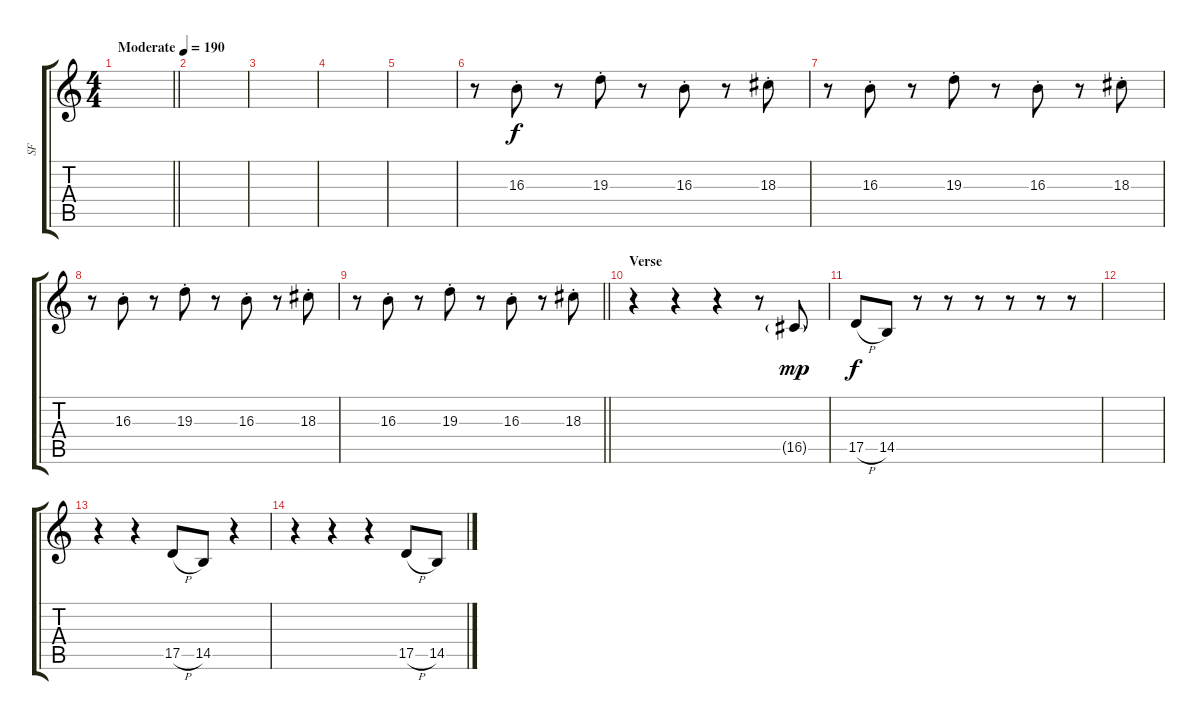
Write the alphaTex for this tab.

\track ("SF" "SF") {instrument electricpiano1}
\staff {score tabs}
\tuning (E4 E5 G3 D3 A2 E2) {hide}
\ts (4 4)
\tempo (190 "Moderate")
\clef g2
\barLineRight lightlight
\ks c
|
|
|
|
|
r.8 16.3{st}.8 r.8 19.3{st}.8 r.8 16.3{st}.8 r.8 18.3{st}.8 |
r.8 16.3{st}.8 r.8 19.3{st}.8 r.8 16.3{st}.8 r.8 18.3{st}.8 |
r.8 16.3{st}.8 r.8 19.3{st}.8 r.8 16.3{st}.8 r.8 18.3{st}.8 |
\barLineRight lightlight
r.8 16.3{st}.8 r.8 19.3{st}.8 r.8 16.3{st}.8 r.8 18.3{st}.8 |
\section ("" "Verse")
r.4{instrument lead2sawtooth} r.4 r.4 r.8 16.5{g}.8{dy mp} |
17.5{h}.8{dy f} 14.5.8 r.8 r.8 r.8 r.8 r.8 r.8 |
|
r.4 r.4 17.5{h}.8 14.5.8 r.4 |
r.4 r.4 r.4 17.5{h}.8 14.5.8
